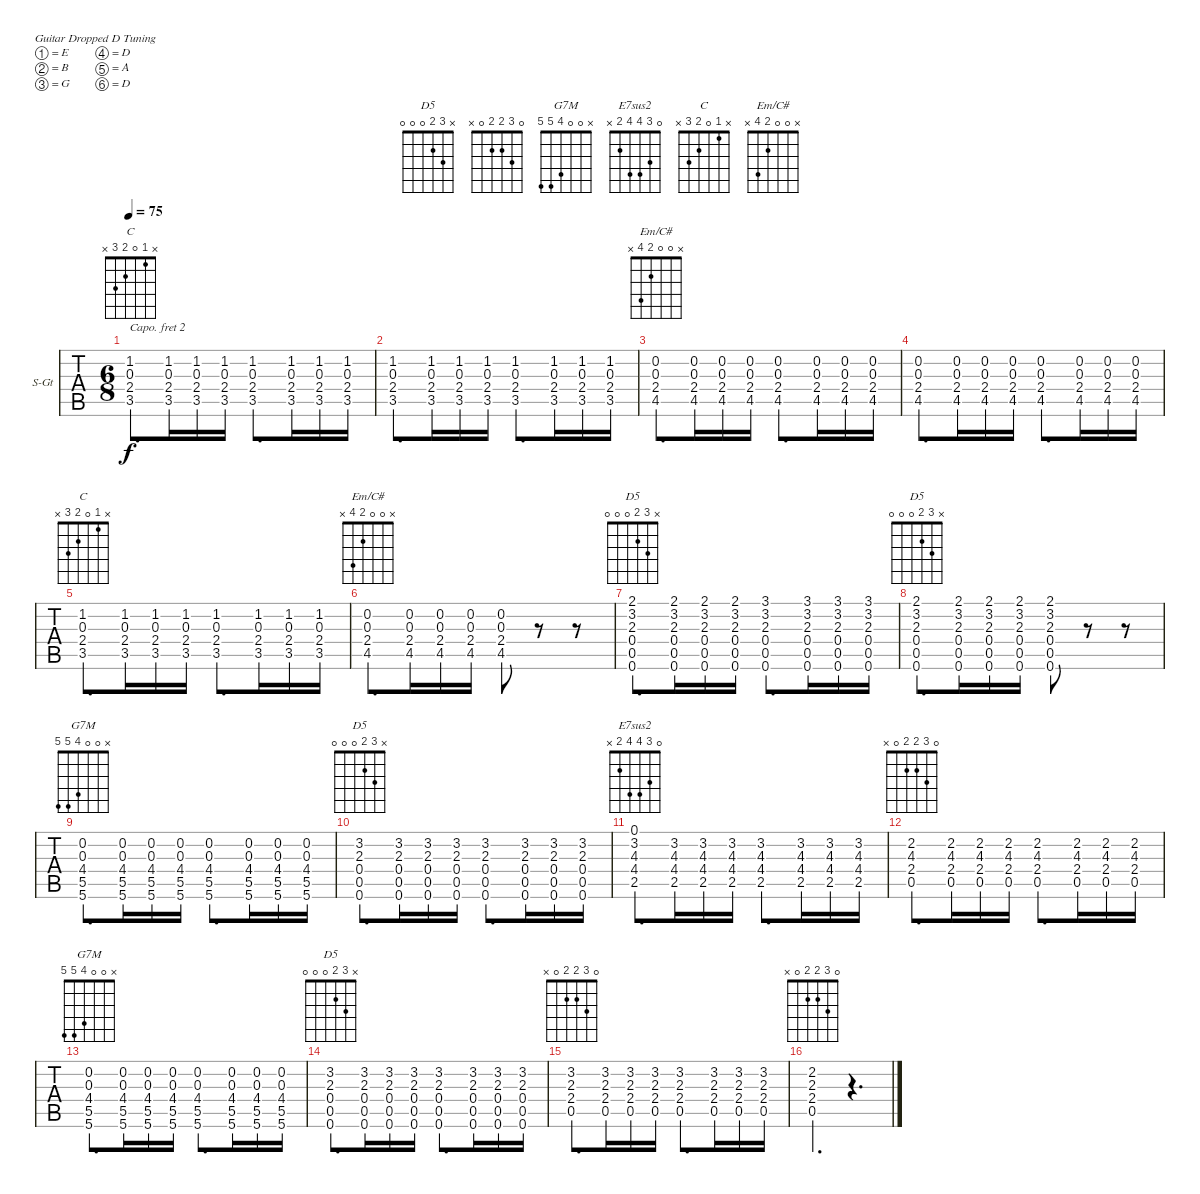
\bracketExtendMode groupsimilarinstruments
\firstSystemTrackNameOrientation horizontal
\otherSystemsTrackNameOrientation horizontal
\chordDiagramsInScore
\track ("Spoor 1" "S-Gt") {instrument acousticguitarsteel}
\staff {tabs}
\capo 2
\tuning (E4 B3 G3 D3 A2 D2)
\chord ("D5" x 3 2 0 0 0)
\chord ("" 0 2 2 2 0 x)
\chord ("G7M" x 0 0 4 5 5)
\chord ("E7sus2" 0 3 4 4 2 x)
\chord ("" 0 2 4 2 0 x)
\chord ("" 0 3 2 2 0 x)
\chord ("C" x 1 0 2 3 x)
\chord ("Em/C#" x 0 0 2 4 x)
\ts (6 8)
\tempo 75
\clef g2
\ks c
(1.2 0.3 2.4 3.5).8{d ch "C" dy f} (1.2 0.3 2.4 3.5).16 (1.2 0.3 2.4 3.5).16 (1.2 0.3 2.4 3.5).16 (1.2 0.3 2.4 3.5).8{d} (1.2 0.3 2.4 3.5).16 (1.2 0.3 2.4 3.5).16 (1.2 0.3 2.4 3.5).16 |
(1.2 0.3 2.4 3.5).8{d} (1.2 0.3 2.4 3.5).16 (1.2 0.3 2.4 3.5).16 (1.2 0.3 2.4 3.5).16 (1.2 0.3 2.4 3.5).8{d} (1.2 0.3 2.4 3.5).16 (1.2 0.3 2.4 3.5).16 (1.2 0.3 2.4 3.5).16 |
(0.2 0.3 2.4 4.5).8{d ch "Em/C#"} (0.2 0.3 2.4 4.5).16 (0.2 0.3 2.4 4.5).16 (0.2 0.3 2.4 4.5).16 (0.2 0.3 2.4 4.5).8{d} (0.2 0.3 2.4 4.5).16 (0.2 0.3 2.4 4.5).16 (0.2 0.3 2.4 4.5).16 |
(0.2 0.3 2.4 4.5).8{d} (0.2 0.3 2.4 4.5).16 (0.2 0.3 2.4 4.5).16 (0.2 0.3 2.4 4.5).16 (0.2 0.3 2.4 4.5).8{d} (0.2 0.3 2.4 4.5).16 (0.2 0.3 2.4 4.5).16 (0.2 0.3 2.4 4.5).16 |
(1.2 0.3 2.4 3.5).8{d ch "C"} (1.2 0.3 2.4 3.5).16 (1.2 0.3 2.4 3.5).16 (1.2 0.3 2.4 3.5).16 (1.2 0.3 2.4 3.5).8{d} (1.2 0.3 2.4 3.5).16 (1.2 0.3 2.4 3.5).16 (1.2 0.3 2.4 3.5).16 |
(0.2 0.3 2.4 4.5).8{d ch "Em/C#"} (0.2 0.3 2.4 4.5).16 (0.2 0.3 2.4 4.5).16 (0.2 0.3 2.4 4.5).16 (0.2 0.3 2.4 4.5).8 r.8 r.8 |
(2.1 3.2 2.3 0.4 0.5 0.6).8{d ch "D5"} (2.1 3.2 2.3 0.4 0.5 0.6).16 (2.1 3.2 2.3 0.4 0.5 0.6).16 (2.1 3.2 2.3 0.4 0.5 0.6).16 (3.1 3.2 2.3 0.4 0.5 0.6).8{d} (3.1 3.2 2.3 0.4 0.5 0.6).16 (3.1 3.2 2.3 0.4 0.5 0.6).16 (3.1 3.2 2.3 0.4 0.5 0.6).16 |
(2.1 3.2 2.3 0.4 0.5 0.6).8{d ch "D5"} (2.1 3.2 2.3 0.4 0.5 0.6).16 (2.1 3.2 2.3 0.4 0.5 0.6).16 (2.1 3.2 2.3 0.4 0.5 0.6).16 (2.1 3.2 2.3 0.4 0.5 0.6).8 r.8 r.8 |
(0.2 0.3 4.4 5.5 5.6).8{d ch "G7M"} (0.2 0.3 4.4 5.5 5.6).16 (0.2 0.3 4.4 5.5 5.6).16 (0.2 0.3 4.4 5.5 5.6).16 (0.2 0.3 4.4 5.5 5.6).8{d} (0.2 0.3 4.4 5.5 5.6).16 (0.2 0.3 4.4 5.5 5.6).16 (0.2 0.3 4.4 5.5 5.6).16 |
(3.2 2.3 0.4 0.5 0.6).8{d ch "D5"} (3.2 2.3 0.4 0.5 0.6).16 (3.2 2.3 0.4 0.5 0.6).16 (3.2 2.3 0.4 0.5 0.6).16 (3.2 2.3 0.4 0.5 0.6).8{d} (3.2 2.3 0.4 0.5 0.6).16 (3.2 2.3 0.4 0.5 0.6).16 (3.2 2.3 0.4 0.5 0.6).16 |
(0.1 3.2 4.3 4.4 2.5).8{d ch "E7sus2"} (3.2 4.3 4.4 2.5).16 (3.2 4.3 4.4 2.5).16 (3.2 4.3 4.4 2.5).16 (3.2 4.3 4.4 2.5).8{d} (3.2 4.3 4.4 2.5).16 (3.2 4.3 4.4 2.5).16 (3.2 4.3 4.4 2.5).16 |
(2.2 4.3 2.4 0.5).8{d ch ""} (2.2 4.3 2.4 0.5).16 (2.2 4.3 2.4 0.5).16 (2.2 4.3 2.4 0.5).16 (2.2 4.3 2.4 0.5).8{d} (2.2 4.3 2.4 0.5).16 (2.2 4.3 2.4 0.5).16 (2.2 4.3 2.4 0.5).16 |
(0.2 0.3 4.4 5.5 5.6).8{d ch "G7M"} (0.2 0.3 4.4 5.5 5.6).16 (0.2 0.3 4.4 5.5 5.6).16 (0.2 0.3 4.4 5.5 5.6).16 (0.2 0.3 4.4 5.5 5.6).8{d} (0.2 0.3 4.4 5.5 5.6).16 (0.2 0.3 4.4 5.5 5.6).16 (0.2 0.3 4.4 5.5 5.6).16 |
(3.2 2.3 0.4 0.5 0.6).8{d ch "D5"} (3.2 2.3 0.4 0.5 0.6).16 (3.2 2.3 0.4 0.5 0.6).16 (3.2 2.3 0.4 0.5 0.6).16 (3.2 2.3 0.4 0.5 0.6).8{d} (3.2 2.3 0.4 0.5 0.6).16 (3.2 2.3 0.4 0.5 0.6).16 (3.2 2.3 0.4 0.5 0.6).16 |
(3.2 2.3 2.4 0.5).8{d ch ""} (3.2 2.3 2.4 0.5).16 (3.2 2.3 2.4 0.5).16 (3.2 2.3 2.4 0.5).16 (3.2 2.3 2.4 0.5).8{d} (3.2 2.3 2.4 0.5).16 (3.2 2.3 2.4 0.5).16 (3.2 2.3 2.4 0.5).16 |
(2.2 2.3 2.4 0.5).4{d ch ""} r.4{d}
